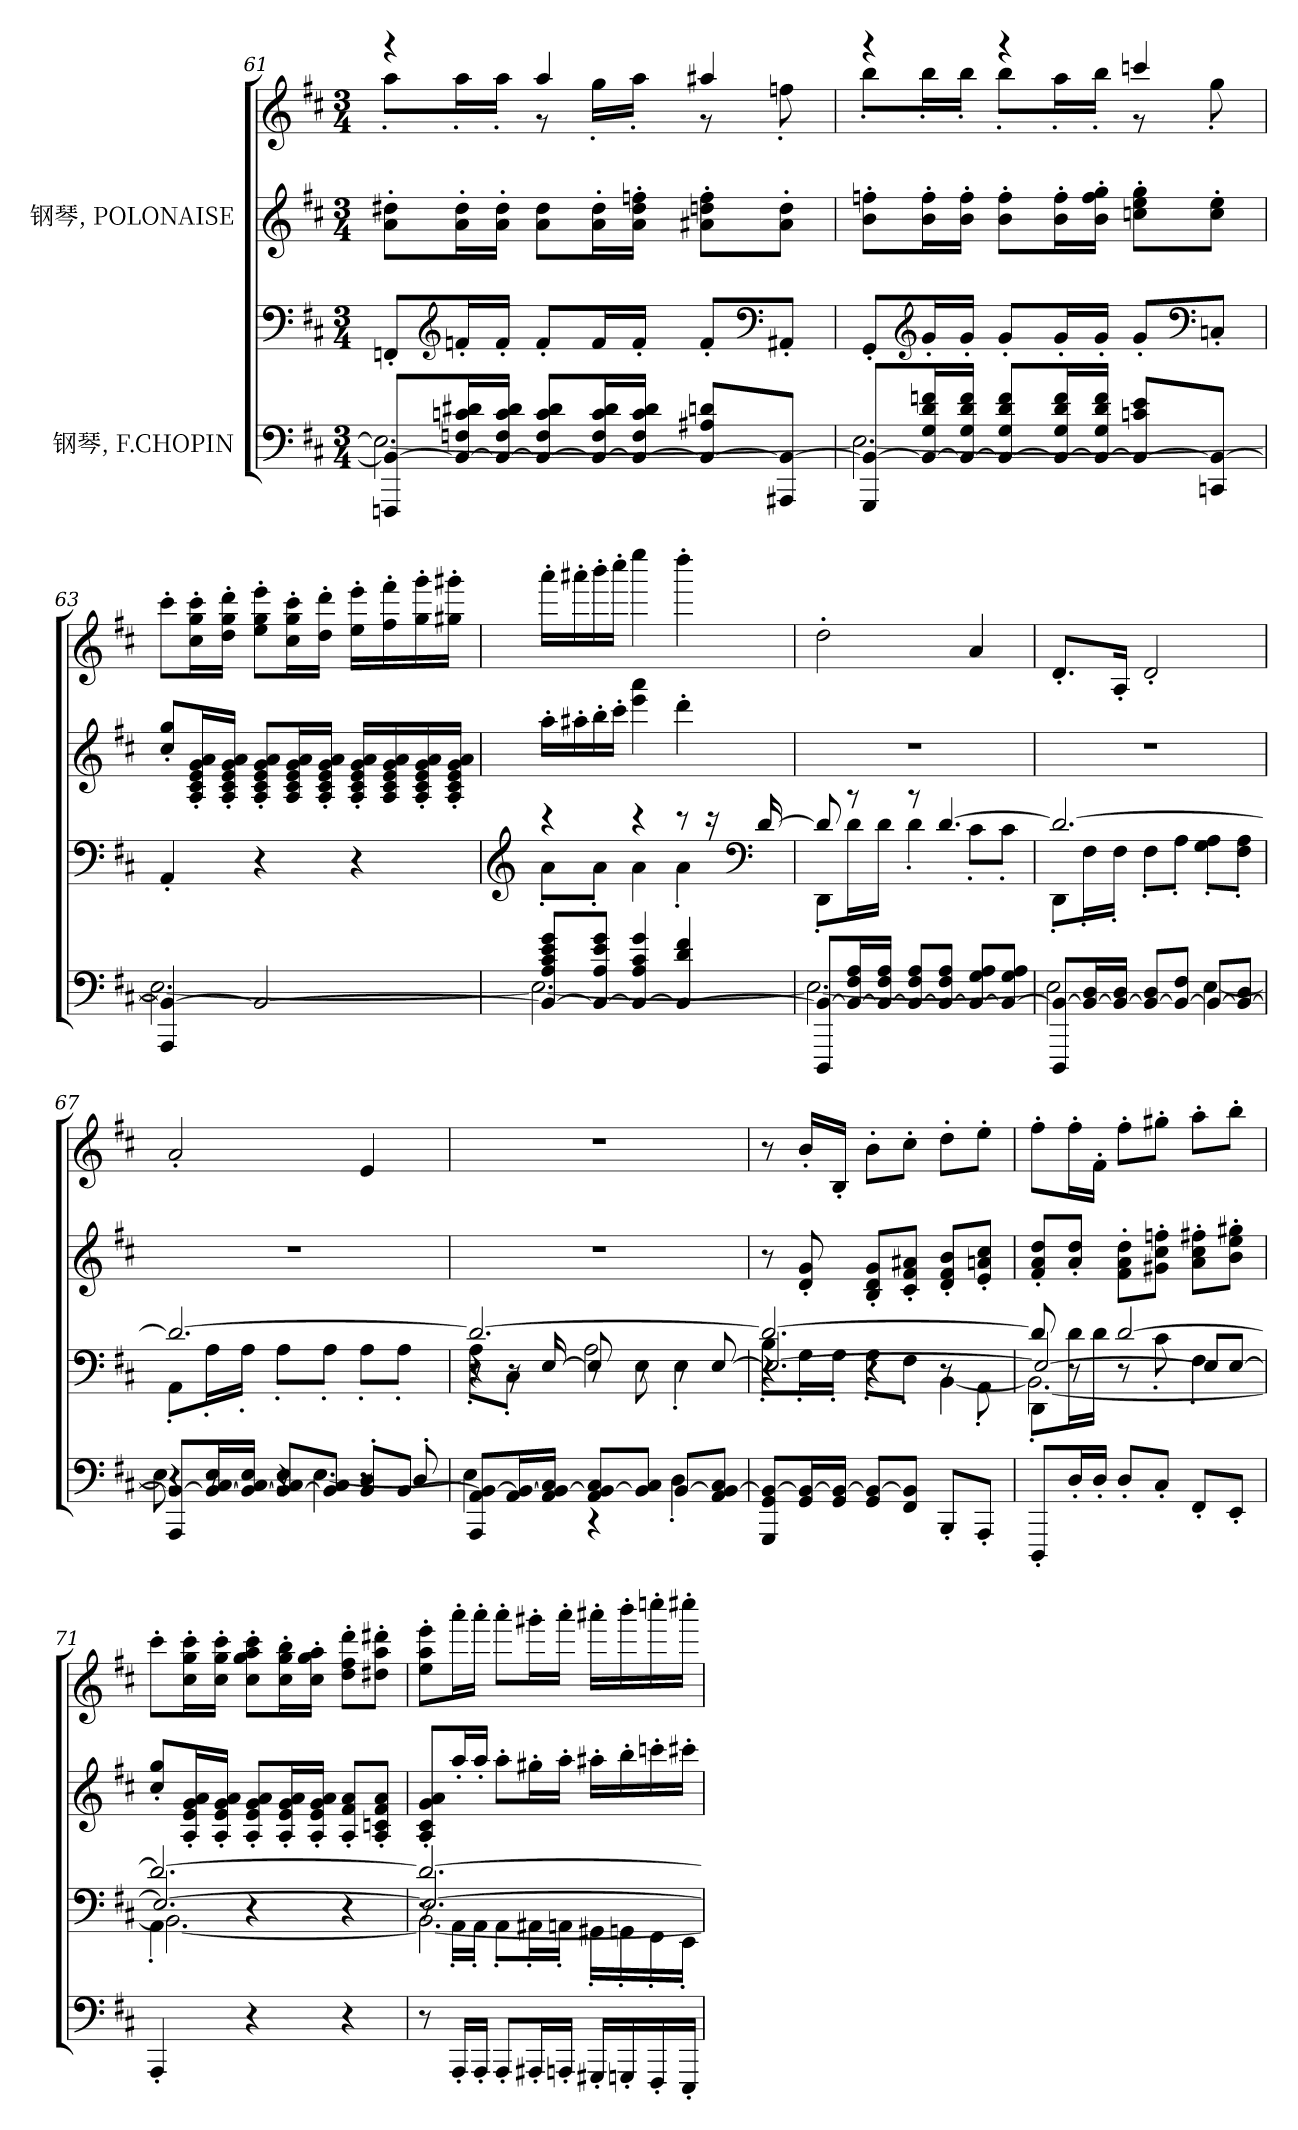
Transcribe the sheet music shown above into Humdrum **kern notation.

**kern	**kern	**kern	**kern
*part2	*part2	*part1	*part1
*staff4	*staff3	*staff2	*staff1
*I"钢琴, F.CHOPIN	*	*I"钢琴, POLONAISE	*
!!LO:PB:g=z
*clefF4	*clefF4	*clefG2	*clefG2
*k[f#c#]	*k[f#c#]	*k[f#c#]	*k[f#c#]
*M3/4	*M3/4	*M3/4	*M3/4
=61	=61	=61	=61
*^	*	*	*^
8FFFn/ 8BB/_L	2.E\_	8FFn'/L	8a\' 8dd#X\'L	4r	8aa'\L
*	*	*clefG2	*	*	*
16BB/_ 16Fn/ 16cn/ 16d#X/L	.	16fn'/L	16a\' 16dd#\'L	.	16aa'\L
16BB/_ 16F/ 16c/ 16d#/JJ	.	16f'/JJ	16a\' 16dd#\'JJ	.	16aa'\JJ
8BB/_ 8F/ 8c/ 8d#/L	.	8f'/L	8a\ 8dd#\L	4aa/	8r
16BB/_ 16F/ 16c/ 16d#/L	.	16f/L	16a\' 16dd#\'L	.	16gg'\LL
16BB/_ 16F/ 16c/ 16d#/JJ	.	16f'/JJ	16a\' 16dd#\' 16ffn\'JJ	.	16aa'\JJ
8BB/_ 8A#X/ 8dn/L	.	8f'/L	8a#X\' 8ddn\' 8ff\'L	4aa#X/	8r
*	*	*clefF4	*	*	*
8AAA#X/ 8BB/_J	.	8AA#X'/J	8a#\' 8dd\'J	.	8ffn'\
=62	=62	=62	=62	=62	=62
8GGG/ 8BB/_L	2.E\_	8GG'/L	8b\' 8ffn\'L	4r	8bb'\L
*	*	*clefG2	*	*	*
16BB/_ 16G/ 16d/ 16fn/L	.	16g'/L	16b\' 16ff\'L	.	16bb'\L
16BB/_ 16G/ 16d/ 16f/JJ	.	16g'/JJ	16b\' 16ff\'JJ	.	16bb'\JJ
8BB/_ 8G/ 8d/ 8f/L	.	8g'/L	8b\' 8ff\'L	4r	8bb'\L
16BB/_ 16G/ 16d/ 16f/L	.	16g'/L	16b\' 16ff\'L	.	16aa'\L
16BB/_ 16G/ 16d/ 16f/JJ	.	16g'/JJ	16b\' 16ff\' 16gg\'JJ	.	16bb'\JJ
8BB/_ 8cn/ 8e/L	.	8g'/L	8ccn\' 8ee\' 8gg\'L	4cccn/	8r
*	*	*clefF4	*	*	*
8CCn/ 8BB/_J	.	8Cn'/J	8cc\' 8ee\'J	.	8gg'\
*	*	*	*	*v	*v
!!LO:LB:g=z
=63	=63	=63	=63	=63
4AAA/ 4BB/_	2.E\_	4AA'/	8cc#/' 8gg/'L	8ccc#'\L
.	.	.	16A/' 16c#/' 16e/' 16g/' 16a/'L	16cc#\' 16gg\' 16ccc#\'L
.	.	.	16A/' 16c#/' 16e/' 16g/' 16a/'JJ	16dd\' 16gg\' 16ddd\'JJ
2BB/_	.	4r	8A/' 8c#/' 8e/' 8g/' 8a/'L	8ee\' 8gg\' 8eee\'L
.	.	.	16A/ 16c#/ 16e/ 16g/ 16a/L	16cc#\' 16gg\' 16ccc#\'L
.	.	.	16A/' 16c#/' 16e/' 16g/' 16a/'JJ	16dd\' 16ddd\'JJ
.	.	4r	16A/' 16c#/' 16e/' 16g/' 16a/'LL	16ee\' 16eee\'LL
.	.	.	16A/ 16c#/ 16e/ 16g/ 16a/	16ff#\' 16fff#\'
.	.	.	16A/' 16c#/' 16e/' 16g/' 16a/'	16gg\' 16ggg\'
.	.	.	16A/' 16c#/' 16e/' 16g/' 16a/'JJ	16gg#X\' 16ggg#X\'JJ
=64	=64	=64	=64	=64
*	*	*clefG2	*	*
*	*	*^	*	*
8BB/_ 8A/ 8c#/ 8e/ 8g/L	2.E\_	4r	8a'\L	16aa'\LL	16aaa'\LL
.	.	.	.	16aa#X'\	16aaa#X'\
8BB/_ 8A/ 8e/ 8g/J	.	.	8a'\J	16bb'\	16bbb'\
.	.	.	.	16ccc#'\JJ	16cccc#'\JJ
4BB/_ 4A/ 4c#/ 4g/	.	4r	4a\	4eee\ 4aaa\	4eeee\
4BB/_ 4d/ 4f#/	.	8r	4a'\	4ddd'\	4dddd'\
.	.	16r	.	.	.
*	*	*clefF4	*	*	*
.	.	[16d/	.	.	.
!!LO:LB:g=z
=65	=65	=65	=65	=65	=65
8DDD/ 8BB/_L	2.E\_	8d/]	8DD'\L	2.r	2dd'\
16BB/_ 16F#/ 16A/L	.	8r	16d\L	.	.
16BB/_ 16F#/ 16A/JJ	.	.	16d\JJ	.	.
8BB/_ 8F#/ 8A/L	.	8r	4d'\	.	.
8BB/_ 8F#/ 8A/J	.	[4.d/	.	.	.
8BB/_ 8G/ 8A/L	.	.	8c#'\L	.	4a/
8BB/_ 8G/ 8A/J	.	.	8c#'\J	.	.
=66	=66	=66	=66	=66	=66
8DDD/ 8BB/_L	2E\]	2.d/_	8DD'\L	2.r	8.d'/L
16BB/_ 16D/L	.	.	16F#'\L	.	.
16BB/_ 16D/JJ	.	.	16F#'\JJ	.	16A'/Jk
8BB/_ 8D/L	.	.	8F#'\L	.	2d'/
8BB/_ 8F#/J	.	.	8A'\J	.	.
8BB/L_	[4E\	.	8G\' 8A\'L	.	.
8BB/_ 8D/J	.	.	8F#\' 8A\'J	.	.
=67	=67	=67	=67	=67	=67
*	*^	*	*	*	*
8AAA/ 8BB/_L	8E\]	4r	2.d/_	8AA'\L	2.r	2a'/
16BB/_ 16C#/ 16E/L	8r	.	.	16A'\L	.	.
16BB/_ 16C#/ 16E/JJ	.	.	.	16A'\JJ	.	.
8BB/_ 8C#/ 8E/L	8r	4r	.	8A'\L	.	.
8BB/] 8C#/J	[4.E\	.	.	8A'\J	.	.
8BB/' 8D/'L	.	8r	.	8A'\L	.	4e/
[8BB/J	.	8D'/	.	8A'\J	.	.
*	*v	*v	*	*	*	*
!!LO:PB:g=z
=68	=68	=68	=68	=68	=68
*	*	*^	*^	*	*
8AAA/ 8AA/ 8BB/_L	4E\]	2.d/_	8A'\L	8r	4r	2.r	2.r
16AA/ 16BB/_L	.	.	8C#'\J	16r	.	.	.
16AA/ 16BB/_ 16C#/JJ	.	.	.	[16E/	.	.	.
8AA/ 8BB/_ 8C#/L	4r	.	8r	8E/]	2A\	.	.
8BB/] 8C#/J	.	.	8E\	8r	.	.	.
[8BB/L	4D'\	.	4E'\	8r	.	.	.
8AA/ 8BB/_ 8C#/J	.	.	.	[8E/	.	.	.
*v	*v	*	*	*	*	*	*
=69	=69	=69	=69	=69	=69	=69
8GGG/ 8GG/ 8BB/_L	2.d/_	8B'\L	2.E/_	4r	8r	8r
16GG/ 16BB/_L	.	16G'\L	.	.	8d/' 8g/'	16b'/LL
16GG/ 16BB/_JJ	.	16G'\JJ	.	.	.	16B'/JJ
8GG/ 8BB/_L	.	8G'\L	.	4r	8B/' 8d/' 8g/'L	8b'\L
8FF#/ 8BB/]J	.	8F#'\J	.	.	8c#/' 8f#/' 8a#X/'J	8cc#'\J
8BBB'/L	.	8r	.	[4BB\	8d/' 8f#/' 8b/'L	8dd'\L
8AAA'/J	.	8AA'\	.	.	8e/' 8an/' 8cc#/'J	8ee'\J
=70	=70	=70	=70	=70	=70	=70
8DDD'/L	8d/]	8DD'\L	2E/_	2.BB\_	8f#/' 8a/' 8dd/'L	8ff#'\L
16D'/L	8r	16d\L	.	.	8a/' 8dd/'J	16ff#'\L
16D'/JJ	.	16d\JJ	.	.	.	16f#'\JJ
8D'/L	[2d/	8r	.	.	8f#\' 8a\' 8dd\'L	8ff#'\L
8C#'/J	.	8c#'\	.	.	8g#X\' 8cc#\' 8ffn\'J	8gg#X'\J
8FF#'/L	.	4F#'\	8E/L]	.	8a\' 8cc#\' 8ff#X\'L	8aa'\L
8EE'/J	.	.	[8E/J	.	8b\' 8ee\' 8gg#X\'J	8bb'\J
!!LO:LB:g=z
=71	=71	=71	=71	=71	=71	=71
4AAA'/	2.d/_	4AA'\	2.E/_	2.BB\_	8cc#/' 8gg/'L	8ccc#'\L
.	.	.	.	.	16A/' 16e/' 16g/' 16a/'L	16cc#\' 16gg\' 16ccc#\'L
.	.	.	.	.	16A/' 16e/' 16g/' 16a/'JJ	16cc#\' 16gg\' 16ccc#\'JJ
4r	.	4r	.	.	8A/' 8e/' 8g/' 8a/'L	8cc#\' 8gg\' 8aa\' 8ccc#\'L
.	.	.	.	.	16A/' 16e/' 16g/' 16a/'L	16cc#\' 16gg\' 16bb\'L
.	.	.	.	.	16A/' 16e/' 16g/' 16a/'JJ	16cc#\' 16gg\' 16aa\'JJ
4r	.	4r	.	.	8A/' 8f#/' 8a/'L	8dd\' 8ff#\' 8ddd\'L
.	.	.	.	.	8A/' 8cn/' 8f#/' 8a/'J	8dd#X\' 8aa\' 8ddd#X\'J
=72	=72	=72	=72	=72	=72	=72
8r	2.d/_	8r	2.E/_	2.BB\_	8A/' 8c#/' 8g/' 8a/'L	8ee\' 8aa\' 8eee\'L
16AAA'/LL	.	16AA'\LL	.	.	16aa'/L	16aaa'\L
16AAA'/JJ	.	16AA'\JJ	.	.	16aa'/JJ	16aaa'\JJ
8AAA'/L	.	8AA'\L	.	.	8aa'\L	8aaa'\L
16AAA#X'/L	.	16AA#X'\L	.	.	16gg#X'\L	16ggg#X'\L
16AAAn'/JJ	.	16AAn'\JJ	.	.	16aa'\JJ	16aaa'\JJ
16GGG#X'/LL	.	16GG#X'\LL	.	.	16aa#X'\LL	16aaa#X'\LL
16GGGn'/	.	16GGn'\	.	.	16bb'\	16bbb'\
16FFF#'/	.	16FF#'\	.	.	16cccn'\	16ccccn'\
16EEE'/JJ	.	16EE'\JJ	.	.	16ccc#X'\JJ	16cccc#X'\JJ
*	*v	*v	*v	*v	*	*
=	=	=	=
*-	*-	*-	*-
